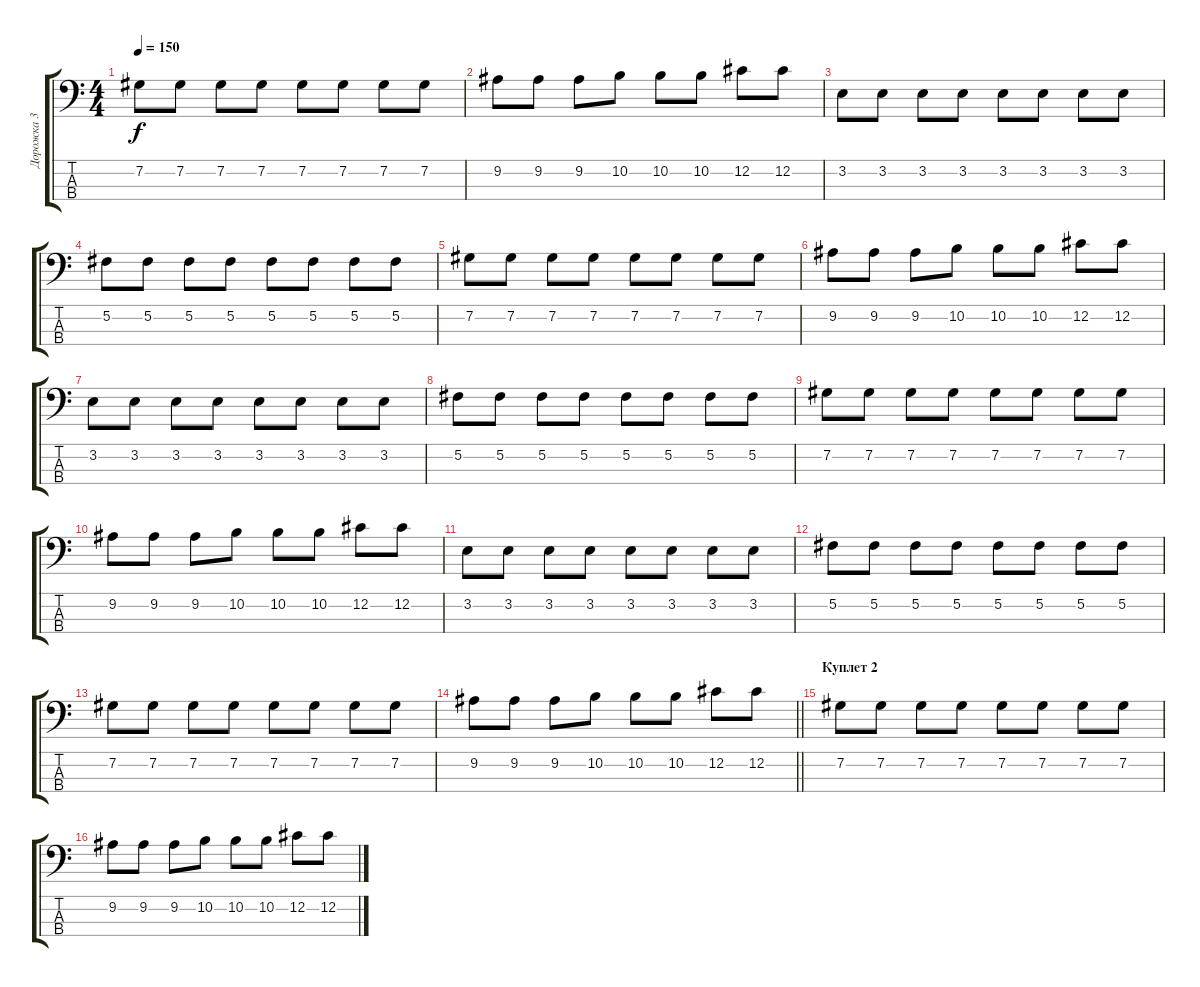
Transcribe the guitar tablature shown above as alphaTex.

\track ("Дорожка 3" "Дорожка 3") {instrument electricbasspick}
\staff {score tabs}
\tuning (Gb2 Db2 Ab1 Eb1) {hide}
\ts (4 4)
\tempo 150
\clef f4
\ks c
7.2.8{dy f} 7.2.8 7.2.8 7.2.8 7.2.8 7.2.8 7.2.8 7.2.8 |
9.2.8 9.2.8 9.2.8 10.2.8 10.2.8 10.2.8 12.2.8 12.2.8 |
3.2.8 3.2.8 3.2.8 3.2.8 3.2.8 3.2.8 3.2.8 3.2.8 |
5.2.8 5.2.8 5.2.8 5.2.8 5.2.8 5.2.8 5.2.8 5.2.8 |
7.2.8 7.2.8 7.2.8 7.2.8 7.2.8 7.2.8 7.2.8 7.2.8 |
9.2.8 9.2.8 9.2.8 10.2.8 10.2.8 10.2.8 12.2.8 12.2.8 |
3.2.8 3.2.8 3.2.8 3.2.8 3.2.8 3.2.8 3.2.8 3.2.8 |
5.2.8 5.2.8 5.2.8 5.2.8 5.2.8 5.2.8 5.2.8 5.2.8 |
7.2.8 7.2.8 7.2.8 7.2.8 7.2.8 7.2.8 7.2.8 7.2.8 |
9.2.8 9.2.8 9.2.8 10.2.8 10.2.8 10.2.8 12.2.8 12.2.8 |
3.2.8 3.2.8 3.2.8 3.2.8 3.2.8 3.2.8 3.2.8 3.2.8 |
5.2.8 5.2.8 5.2.8 5.2.8 5.2.8 5.2.8 5.2.8 5.2.8 |
7.2.8 7.2.8 7.2.8 7.2.8 7.2.8 7.2.8 7.2.8 7.2.8 |
\barLineRight lightlight
9.2.8 9.2.8 9.2.8 10.2.8 10.2.8 10.2.8 12.2.8 12.2.8 |
\section ("" "Куплет 2")
7.2.8 7.2.8 7.2.8 7.2.8 7.2.8 7.2.8 7.2.8 7.2.8 |
9.2.8 9.2.8 9.2.8 10.2.8 10.2.8 10.2.8 12.2.8 12.2.8
